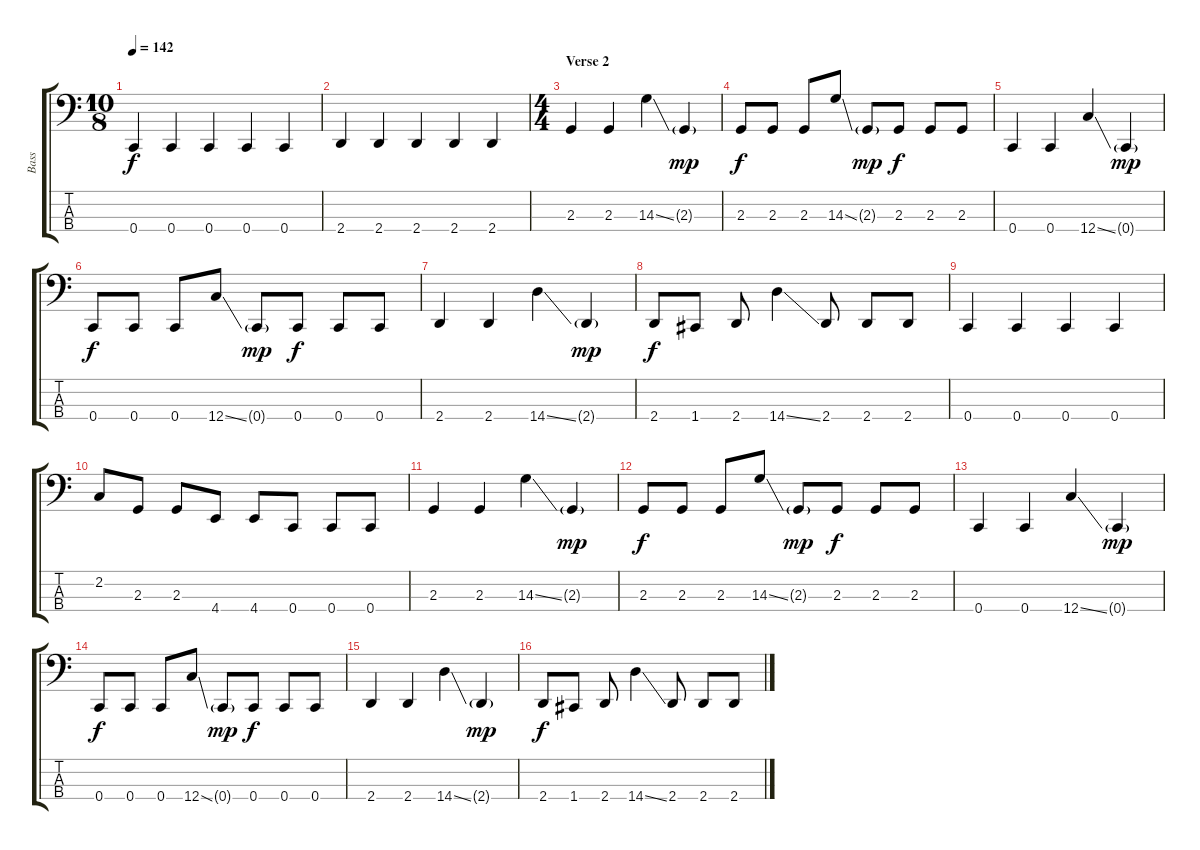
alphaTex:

\track ("Bass" "Bass") {instrument electricbassfinger}
\staff {score tabs}
\tuning (Eb2 Bb1 F1 C1) {hide}
\ts (10 8)
\tempo 142
\clef f4
\ks c
0.4.4{dy f} 0.4.4 0.4.4 0.4.4 0.4.4 |
2.4.4 2.4.4 2.4.4 2.4.4 2.4.4 |
\ts (4 4)
\section ("" "Verse 2")
2.3.4 2.3.4 14.3{ss}.4 2.3{g}.4{dy mp} |
2.3.8{dy f} 2.3.8 2.3.8 14.3{ss}.8 2.3{g}.8{dy mp} 2.3.8{dy f} 2.3.8 2.3.8 |
0.4.4 0.4.4 12.4{ss}.4 0.4{g}.4{dy mp} |
0.4.8{dy f} 0.4.8 0.4.8 12.4{ss}.8 0.4{g}.8{dy mp} 0.4.8{dy f} 0.4.8 0.4.8 |
2.4.4 2.4.4 14.4{ss}.4 2.4{g}.4{dy mp} |
2.4.8{dy f} 1.4.8 2.4.8 14.4{ss}.4 2.4.8 2.4.8 2.4.8 |
0.4.4 0.4.4 0.4.4 0.4.4 |
2.2.8 2.3.8 2.3.8 4.4.8 4.4.8 0.4.8 0.4.8 0.4.8 |
2.3.4 2.3.4 14.3{ss}.4 2.3{g}.4{dy mp} |
2.3.8{dy f} 2.3.8 2.3.8 14.3{ss}.8 2.3{g}.8{dy mp} 2.3.8{dy f} 2.3.8 2.3.8 |
0.4.4 0.4.4 12.4{ss}.4 0.4{g}.4{dy mp} |
0.4.8{dy f} 0.4.8 0.4.8 12.4{ss}.8 0.4{g}.8{dy mp} 0.4.8{dy f} 0.4.8 0.4.8 |
2.4.4 2.4.4 14.4{ss}.4 2.4{g}.4{dy mp} |
2.4.8{dy f} 1.4.8 2.4.8 14.4{ss}.4 2.4.8 2.4.8 2.4.8
